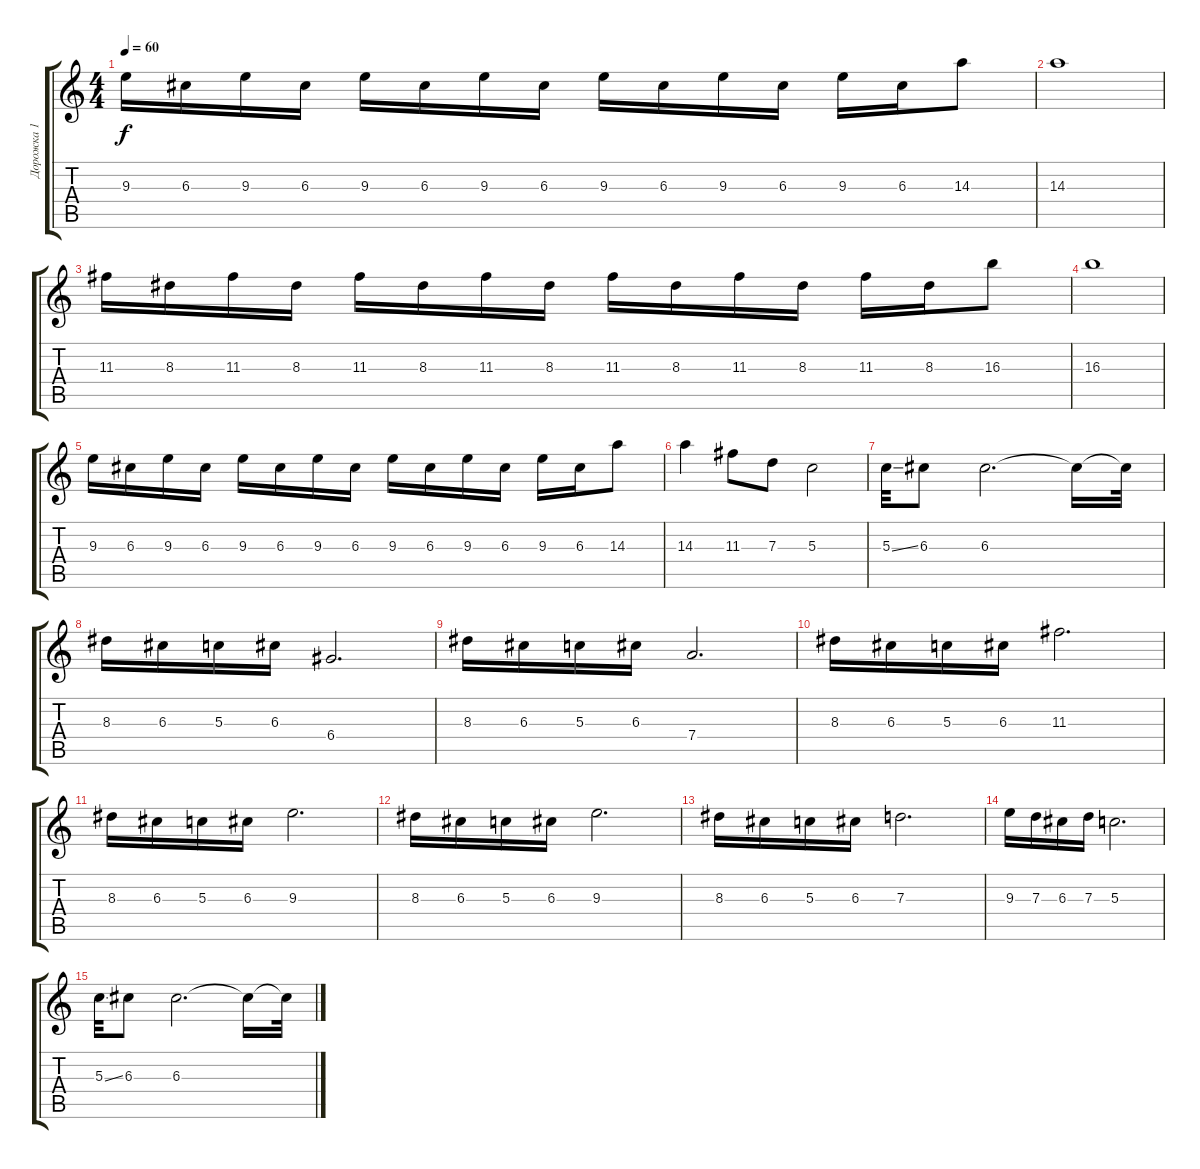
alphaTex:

\track ("Дорожка 1" "Дорожка 1") {instrument acousticguitarsteel}
\staff {score tabs}
\tuning (E4 B3 G3 D3 A2 E2) {hide}
\ts (4 4)
\tempo 60
\clef g2
\ks c
9.3.16{dy f} 6.3.16 9.3.16 6.3.16 9.3.16 6.3.16 9.3.16 6.3.16 9.3.16 6.3.16 9.3.16 6.3.16 9.3.16 6.3.16 14.3.8 |
14.3.1 |
11.3.16 8.3.16 11.3.16 8.3.16 11.3.16 8.3.16 11.3.16 8.3.16 11.3.16 8.3.16 11.3.16 8.3.16 11.3.16 8.3.16 16.3.8 |
16.3.1 |
9.3.16 6.3.16 9.3.16 6.3.16 9.3.16 6.3.16 9.3.16 6.3.16 9.3.16 6.3.16 9.3.16 6.3.16 9.3.16 6.3.16 14.3.8 |
14.3.4 11.3.8 7.3.8 5.3.2 |
5.3{ss}.32 6.3.8 6.3.2{d} 6.3{t}.16 6.3{t}.32 |
8.3.16 6.3.16 5.3.16 6.3.16 6.4.2{d} |
8.3.16 6.3.16 5.3.16 6.3.16 7.4.2{d} |
8.3.16 6.3.16 5.3.16 6.3.16 11.3.2{d} |
8.3.16 6.3.16 5.3.16 6.3.16 9.3.2{d} |
8.3.16 6.3.16 5.3.16 6.3.16 9.3.2{d} |
8.3.16 6.3.16 5.3.16 6.3.16 7.3.2{d} |
9.3.16 7.3.16 6.3.16 7.3.16 5.3.2{d} |
5.3{ss}.32 6.3.8 6.3.2{d} 6.3{t}.16 6.3{t}.32
